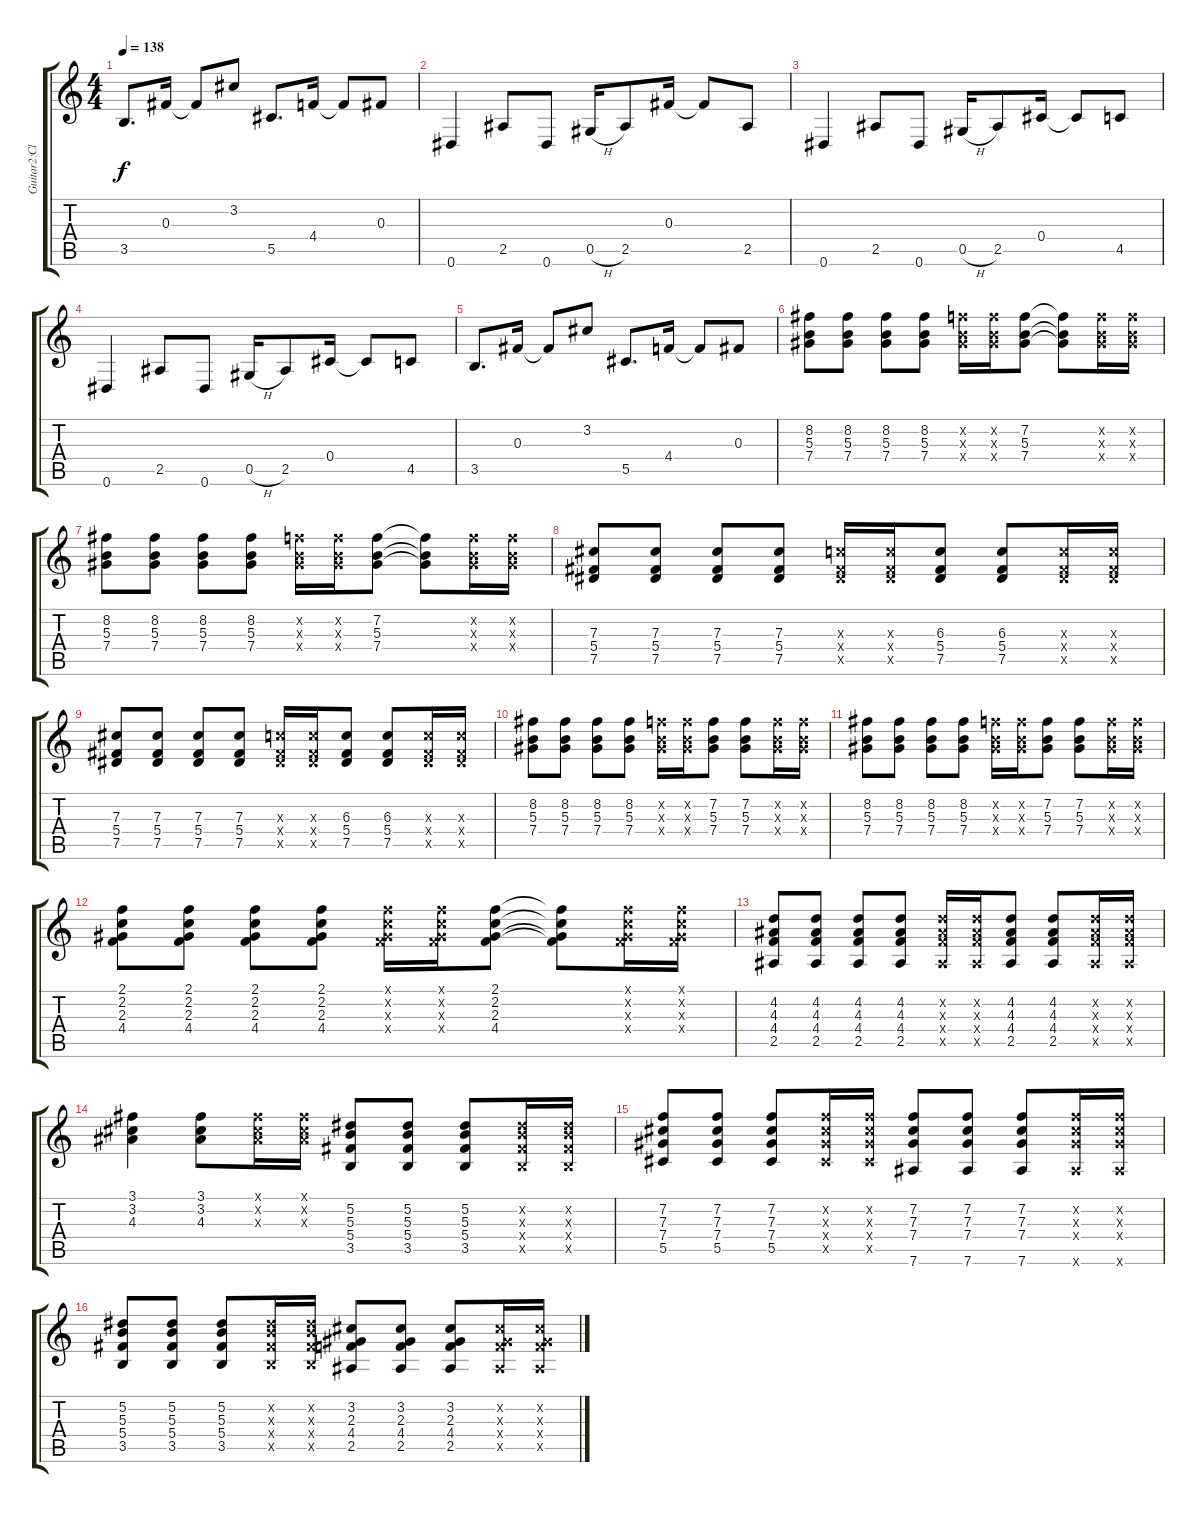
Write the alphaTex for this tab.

\track ("Guitar2:Clean<Half Down>" "Guitar2:Cl") {instrument electricguitarclean}
\staff {score tabs}
\tuning (Eb4 Bb3 Gb3 Db3 Ab2 Eb2) {hide}
\ts (4 4)
\tempo 138
\clef g2
\ks c
3.5.8{d dy f} 0.3.16 0.3{t}.8 3.2.8 5.5.8{d} 4.4.16 4.4{t}.8 0.3.8 |
0.6.4 2.5.8 0.6.8 0.5{h}.16 2.5.8 0.3.16 0.3{t}.8 2.5.8 |
0.6.4 2.5.8 0.6.8 0.5{h}.16 2.5.8 0.4.16 0.4{t}.8 4.5.8 |
0.6.4 2.5.8 0.6.8 0.5{h}.16 2.5.8 0.4.16 0.4{t}.8 4.5.8 |
3.5.8{d} 0.3.16 0.3{t}.8 3.2.8 5.5.8{d} 4.4.16 4.4{t}.8 0.3.8 |
(8.2 5.3 7.4).8 (8.2 5.3 7.4).8 (8.2 5.3 7.4).8 (8.2 5.3 7.4).8 (7.2{x} 5.3{x} 7.4{x}).16 (7.2{x} 5.3{x} 7.4{x}).16 (7.2 5.3 7.4).8 (7.2{t} 5.3{t} 7.4{t}).8 (7.2{x} 5.3{x} 7.4{x}).16 (7.2{x} 5.3{x} 7.4{x}).16 |
(8.2 5.3 7.4).8 (8.2 5.3 7.4).8 (8.2 5.3 7.4).8 (8.2 5.3 7.4).8 (7.2{x} 5.3{x} 7.4{x}).16 (7.2{x} 5.3{x} 7.4{x}).16 (7.2 5.3 7.4).8 (7.2{t} 5.3{t} 7.4{t}).8 (7.2{x} 5.3{x} 7.4{x}).16 (7.2{x} 5.3{x} 7.4{x}).16 |
(7.3 5.4 7.5).8 (7.3 5.4 7.5).8 (7.3 5.4 7.5).8 (7.3 5.4 7.5).8 (6.3{x} 5.4{x} 7.5{x}).16 (6.3{x} 5.4{x} 7.5{x}).16 (6.3 5.4 7.5).8 (6.3 5.4 7.5).8 (6.3{x} 5.4{x} 7.5{x}).16 (6.3{x} 5.4{x} 7.5{x}).16 |
(7.3 5.4 7.5).8 (7.3 5.4 7.5).8 (7.3 5.4 7.5).8 (7.3 5.4 7.5).8 (6.3{x} 5.4{x} 7.5{x}).16 (6.3{x} 5.4{x} 7.5{x}).16 (6.3 5.4 7.5).8 (6.3 5.4 7.5).8 (6.3{x} 5.4{x} 7.5{x}).16 (6.3{x} 5.4{x} 7.5{x}).16 |
(8.2 5.3 7.4).8 (8.2 5.3 7.4).8 (8.2 5.3 7.4).8 (8.2 5.3 7.4).8 (7.2{x} 5.3{x} 7.4{x}).16 (7.2{x} 5.3{x} 7.4{x}).16 (7.2 5.3 7.4).8 (7.2 5.3 7.4).8 (7.2{x} 5.3{x} 7.4{x}).16 (7.2{x} 5.3{x} 7.4{x}).16 |
(8.2 5.3 7.4).8 (8.2 5.3 7.4).8 (8.2 5.3 7.4).8 (8.2 5.3 7.4).8 (7.2{x} 5.3{x} 7.4{x}).16 (7.2{x} 5.3{x} 7.4{x}).16 (7.2 5.3 7.4).8 (7.2 5.3 7.4).8 (7.2{x} 5.3{x} 7.4{x}).16 (7.2{x} 5.3{x} 7.4{x}).16 |
(2.1 2.2 2.3 4.4).8 (2.1 2.2 2.3 4.4).8 (2.1 2.2 2.3 4.4).8 (2.1 2.2 2.3 4.4).8 (2.1{x} 2.2{x} 2.3{x} 4.4{x}).16 (2.1{x} 2.2{x} 2.3{x} 4.4{x}).16 (2.1 2.2 2.3 4.4).8 (2.1{t} 2.2{t} 2.3{t} 4.4{t}).8 (2.1{x} 2.2{x} 2.3{x} 4.4{x}).16 (2.1{x} 2.2{x} 2.3{x} 4.4{x}).16 |
(4.2 4.3 4.4 2.5).8 (4.2 4.3 4.4 2.5).8 (4.2 4.3 4.4 2.5).8 (4.2 4.3 4.4 2.5).8 (4.2{x} 4.3{x} 4.4{x} 2.5{x}).16 (4.2{x} 4.3{x} 4.4{x} 2.5{x}).16 (4.2 4.3 4.4 2.5).8 (4.2 4.3 4.4 2.5).8 (4.2{x} 4.3{x} 4.4{x} 2.5{x}).16 (4.2{x} 4.3{x} 4.4{x} 2.5{x}).16 |
(3.1 3.2 4.3).4 (3.1 3.2 4.3).8 (3.1{x} 3.2{x} 4.3{x}).16 (3.1{x} 3.2{x} 4.3{x}).16 (5.2 5.3 5.4 3.5).8 (5.2 5.3 5.4 3.5).8 (5.2 5.3 5.4 3.5).8 (5.2{x} 5.3{x} 5.4{x} 3.5{x}).16 (5.2{x} 5.3{x} 5.4{x} 3.5{x}).16 |
(7.2 7.3 7.4 5.5).8 (7.2 7.3 7.4 5.5).8 (7.2 7.3 7.4 5.5).8 (7.2{x} 7.3{x} 7.4{x} 5.5{x}).16 (7.2{x} 7.3{x} 7.4{x} 5.5{x}).16 (7.2 7.3 7.4 7.6).8 (7.2 7.3 7.4 7.6).8 (7.2 7.3 7.4 7.6).8 (7.2{x} 7.3{x} 7.4{x} 7.6{x}).16 (7.2{x} 7.3{x} 7.4{x} 7.6{x}).16 |
(5.2 5.3 5.4 3.5).8 (5.2 5.3 5.4 3.5).8 (5.2 5.3 5.4 3.5).8 (5.2{x} 5.3{x} 5.4{x} 3.5{x}).16 (5.2{x} 5.3{x} 5.4{x} 3.5{x}).16 (3.2 2.3 4.4 2.5).8 (3.2 2.3 4.4 2.5).8 (3.2 2.3 4.4 2.5).8 (3.2{x} 2.3{x} 4.4{x} 2.5{x}).16 (3.2{x} 2.3{x} 4.4{x} 2.5{x}).16
